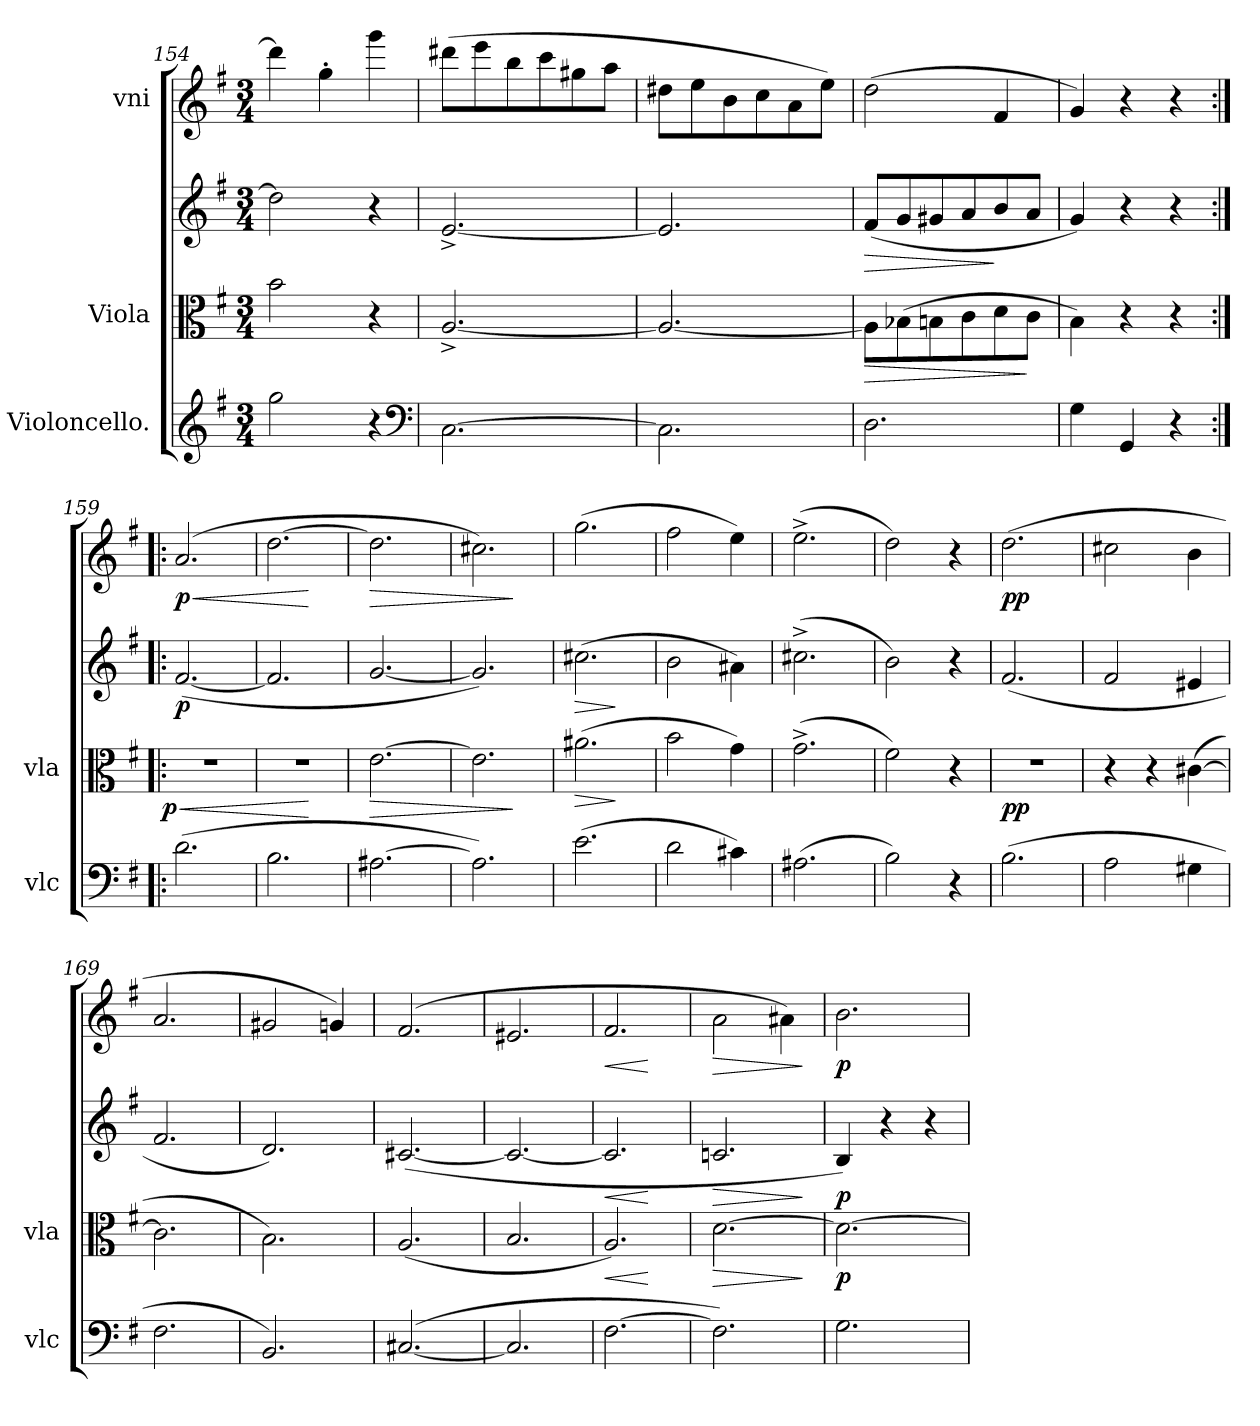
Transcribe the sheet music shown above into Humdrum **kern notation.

**kern	**dynam	**kern	**dynam	**kern	**dynam	**kern	**dynam
*part4	*part4	*part3	*part3	*part2	*part2	*part1	*part1
*staff4	*staff4	*staff3	*staff3	*staff2	*staff2	*staff1	*staff1
*I"Violoncello.	*	*I"Viola	*	*	*	*I"vni	*
*I'vlc	*	*I'vla	*	*	*	*	*
*clefG2	*	*clefC3	*	*clefG2	*	*clefG2	*
*k[f#]	*	*k[f#]	*	*k[f#]	*	*k[f#]	*
*e:	*	*e:	*	*e:	*	*e:	*
*M3/4	*	*M3/4	*	*M3/4	*	*M3/4	*
=154	=154	=154	=154	=154	=154	=154	=154
2gg\	.	2b\	.	2dd\]	.	4ddd\]	.
.	.	.	.	.	.	4gg'\	.
4r	.	4r	.	4r	.	4ggg\	.
*clefF4	*	*	*	*	*	*	*
=155	=155	=155	=155	=155	=155	=155	=155
[2.C\	.	[2.A^/	.	[2.e^/	.	(8ddd#X\L	.
.	.	.	.	.	.	8eee\	.
.	.	.	.	.	.	8bb\	.
.	.	.	.	.	.	8ccc\	.
.	.	.	.	.	.	8gg#X\	.
.	.	.	.	.	.	8aa\J	.
=156	=156	=156	=156	=156	=156	=156	=156
2.C\]	.	2.A/_	.	2.e/]	.	8dd#X\L	.
.	.	.	.	.	.	8ee\	.
.	.	.	.	.	.	8b\	.
.	.	.	.	.	.	8cc\	.
.	.	.	.	.	.	8a\	.
.	.	.	.	.	.	8ee\J)	.
=157	=157	=157	=157	=157	=157	=157	=157
!	!	!	!LO:HP:b	!	!LO:HP:b	!	!
2.D\	.	8A\L]	>	(8f#/L	>	(2dd\	.
.	.	(8B-X\	.	8g/	.	.	.
.	.	8Bn\	.	8g#X/	.	.	.
.	.	8c\	.	8a/	.	.	.
.	.	8d\	.	8b/	]	4f#/	.
.	.	8c\J	]	8a/J	.	.	.
=158	=158	=158	=158	=158	=158	=158	=158
4G\	.	4B\)	.	4g/)	.	4g/)	.
4GG/	.	4r	.	4r	.	4r	.
4r	.	4r	.	4r	.	4r	.
=159:|!|:	=159:|!|:	=159:|!|:	=159:|!|:	=159:|!|:	=159:|!|:	=159:|!|:	=159:|!|:
!	!LO:HP:a	!	!	!	!	!	!LO:HP:b
!	!LO:DY:n=1:a:rj	!	!	!	!	!	!
(2.d\	< p	2.r	.	(>[2.f#/	p	(2.a/	< p
=160	=160	=160	=160	=160	=160	=160	=160
2.B\	.	2.r	.	2.f#/]	.	[2.dd\	.
.	[	.	.	.	.	.	[
=161	=161	=161	=161	=161	=161	=161	=161
!	!LO:HP:a	!	!	!	!	!	!LO:HP:b
[2.A#X\	>	[2.e\	.	[2.g/	.	2.dd\]	>
=162	=162	=162	=162	=162	=162	=162	=162
2.A#\])	.	2.e\]	.	2.g/])	.	2.cc#X\)	.
.	]	.	.	.	.	.	]
=163	=163	=163	=163	=163	=163	=163	=163
!	!	!	!LO:HP:b	!	!LO:HP:b	!	!
(2.e\	.	(2.a#X\	>	(2.cc#X\	>	(2.gg\	.
.	.	.	]	.	]	.	.
=164	=164	=164	=164	=164	=164	=164	=164
2d\	.	2b\	.	2b\	.	2ff#\	.
4c#X\)	.	4g\)	.	4a#X\)	.	4ee\)	.
=165	=165	=165	=165	=165	=165	=165	=165
(2.A#X\	.	(2.g^<\	.	(2.cc#X^<\	.	(2.ee^<\	.
=166	=166	=166	=166	=166	=166	=166	=166
2B\)	.	2f#\)	.	2b\)	.	2dd\)	.
4r	.	4r	.	4r	.	4r	.
=167	=167	=167	=167	=167	=167	=167	=167
!	!LO:DY:a	!	!	!	!	!	!
(2.B\	pp	2.r	.	(>2.f#/	.	(2.dd\	pp
=168	=168	=168	=168	=168	=168	=168	=168
2A\	.	4r	.	2f#/	.	2cc#X\	.
.	.	4r	.	.	.	.	.
4G#X\	.	([4c#X\	.	4e#X/	.	4b\	.
=169	=169	=169	=169	=169	=169	=169	=169
2.F#\	.	2.c#\]	.	2.f#/	.	2.a/	.
=170	=170	=170	=170	=170	=170	=170	=170
2.BB/)	.	2.B\)	.	2.d/)	.	2g#X/	.
.	.	.	.	.	.	4gn/)	.
=171	=171	=171	=171	=171	=171	=171	=171
([2.C#X/	.	(>2.A/	.	(>[2.c#X/	.	(2.f#/	.
=172	=172	=172	=172	=172	=172	=172	=172
2.C#/]	.	2.B/	.	2.c#/_	.	2.e#X/	.
=173	=173	=173	=173	=173	=173	=173	=173
!	!	!	!LO:HP:b	!	!LO:HP:b	!	!LO:HP:b
[2.F#\	.	2.A/)	<	2.c#/]	<	2.f#/	<
.	.	.	[	.	[	.	[
=174	=174	=174	=174	=174	=174	=174	=174
!	!	!	!LO:HP:b	!	!LO:HP:b	!	!LO:HP:b
2.F#\])	.	[2.d\	>	2.cn/	>	2a\	>
.	.	.	.	.	.	4a#X\)	.
.	.	.	]	.	]	.	]
=175	=175	=175	=175	=175	=175	=175	=175
2.G\	.	2.d\_	p	4B/)	p	2.b\	p
.	.	.	.	4r	.	.	.
.	.	.	.	4r	.	.	.
=	=	=	=	=	=	=	=
*-	*-	*-	*-	*-	*-	*-	*-
